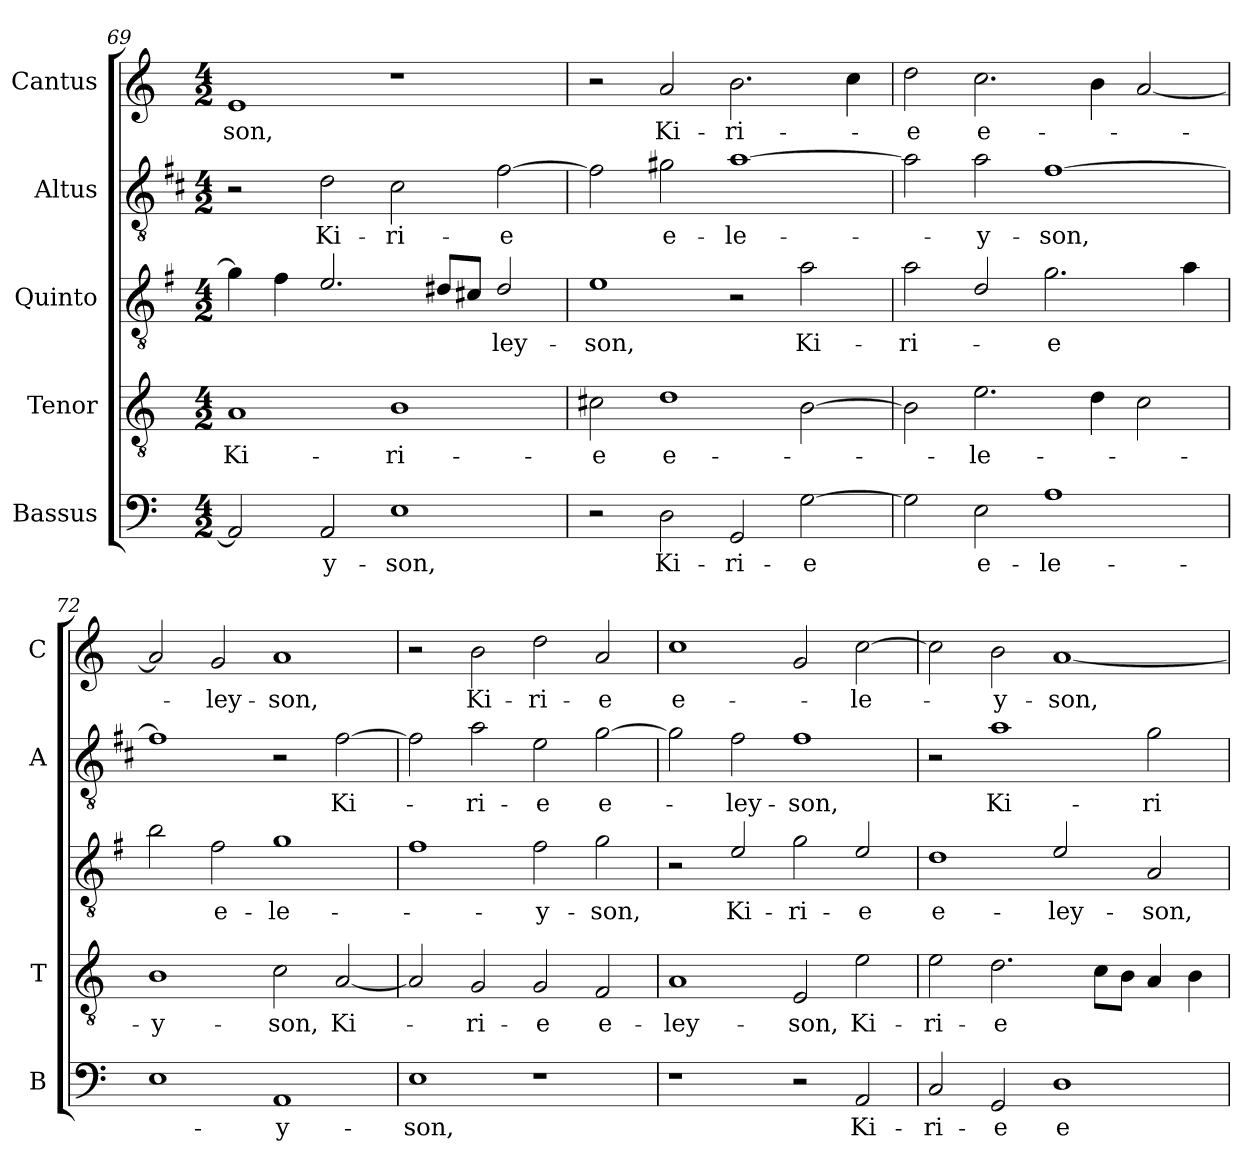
**kern	**text	**kern	**text	**kern	**text	**kern	**text	**kern	**text
*part5	*part5	*part4	*part4	*part3	*part3	*part2	*part2	*part1	*part1
*staff5	*staff5	*staff4	*staff4	*staff3	*staff3	*staff2	*staff2	*staff1	*staff1
*I"Bassus	*	*I"Tenor	*	*I"Quinto	*	*I"Altus	*	*I"Cantus	*
*I'B	*	*I'T	*	*	*	*I'A	*	*I'C	*
*clefF4	*	*clefGv2	*	*clefGv2	*	*clefGv2	*	*clefG2	*
*	*	*	*	*ITrd4c7	*	*ITrd1c2	*	*	*
*k[]	*	*k[]	*	*k[]	*	*k[]	*	*k[]	*
*C:	*	*C:	*	*C:	*	*C:	*	*C:	*
*M4/2	*	*M4/2	*	*M4/2	*	*M4/2	*	*M4/2	*
=69	=69	=69	=69	=69	=69	=69	=69	=69	=69
!	!	!	!LO:LY:b	!	!	!	!	!	!LO:LY:b
2AA/]	.	1A	Ki-	4c\]	.	2r	.	1e	-son,
.	.	.	.	4B\	.	.	.	.	.
!	!LO:LY:b	!	!	!	!	!	!LO:LY:b	!	!
2AA/	-y-	.	.	2.A/	.	2c\	Ki-	.	.
!	!LO:LY:b	!	!LO:LY:b	!	!	!	!LO:LY:b	!	!
1E	-son,	1B	-ri-	.	.	2B\	-ri-	1r	.
.	.	.	.	8G#X/L	.	.	.	.	.
.	.	.	.	8F#X/J	.	.	.	.	.
!	!	!	!	!	!LO:LY:b	!	!LO:LY:b	!	!
.	.	.	.	2G#/	-ley-	[2e\	-e	.	.
=70	=70	=70	=70	=70	=70	=70	=70	=70	=70
!	!	!	!LO:LY:b	!	!LO:LY:b	!	!	!	!
2r	.	2c#X\	-e	1A	-son,	2e\]	.	2r	.
!	!LO:LY:b	!	!LO:LY:b	!	!	!	!LO:LY:b	!	!LO:LY:b
2D\	Ki-	1d	e-	.	.	2f#X\	e-	2a/	Ki-
!	!LO:LY:b	!	!	!	!	!	!LO:LY:b	!	!LO:LY:b
2GG/	-ri-	.	.	2r	.	[1g	-le-	2.b\	-ri-
!	!LO:LY:b	!	!	!	!LO:LY:b	!	!	!	!
[2G\	-e	[2B\	.	2d\	Ki-	.	.	.	.
.	.	.	.	.	.	.	.	4cc\	.
!!LO:PB:g=z
=71	=71	=71	=71	=71	=71	=71	=71	=71	=71
!	!	!	!	!	!LO:LY:b	!	!	!	!LO:LY:b
2G\]	.	2B\]	.	2d\	-ri-	2g\]	.	2dd\	-e
!	!LO:LY:b	!	!LO:LY:b	!	!	!	!LO:LY:b	!	!LO:LY:b
2E\	e-	2.e\	-le-	2G/	.	2g\	-y-	2.cc\	e-
!	!LO:LY:b	!	!	!	!LO:LY:b	!	!LO:LY:b	!	!
1A	-le-	.	.	2.c\	-e	[1e	-son,	.	.
.	.	4d\	.	.	.	.	.	4b\	.
.	.	2c\	.	.	.	.	.	[2a/	.
.	.	.	.	4d\	.	.	.	.	.
=72	=72	=72	=72	=72	=72	=72	=72	=72	=72
!	!	!	!LO:LY:b	!	!	!	!	!	!
1E	.	1B	-y-	2e\	.	1e]	.	2a/]	.
!	!	!	!	!	!LO:LY:b	!	!	!	!LO:LY:b
.	.	.	.	2B\	e-	.	.	2g/	-ley-
!	!LO:LY:b	!	!LO:LY:b	!	!LO:LY:b	!	!	!	!LO:LY:b
1AA	-y-	2c\	-son,	1c	-le-	2r	.	1a	-son,
!	!	!	!LO:LY:b	!	!	!	!LO:LY:b	!	!
.	.	[2A/	Ki-	.	.	[2e\	Ki-	.	.
=73	=73	=73	=73	=73	=73	=73	=73	=73	=73
!	!LO:LY:b	!	!	!	!	!	!	!	!
1E	-son,	2A/]	.	1B	.	2e\]	.	2r	.
!	!	!	!LO:LY:b	!	!	!	!LO:LY:b	!	!LO:LY:b
.	.	2G/	-ri-	.	.	2g\	-ri-	2b\	Ki-
!	!	!	!LO:LY:b	!	!LO:LY:b	!	!LO:LY:b	!	!LO:LY:b
1r	.	2G/	-e	2B\	-y-	2d\	-e	2dd\	-ri-
!	!	!	!LO:LY:b	!	!LO:LY:b	!	!LO:LY:b	!	!LO:LY:b
.	.	2F/	e-	2c\	-son,	[2f\	e-	2a/	-e
=74	=74	=74	=74	=74	=74	=74	=74	=74	=74
!	!	!	!LO:LY:b	!	!	!	!	!	!LO:LY:b
1r	.	1A	-ley-	2r	.	2f\]	.	1cc	e-
!	!	!	!	!	!LO:LY:b	!	!LO:LY:b	!	!
.	.	.	.	2A/	Ki-	2e\	-ley-	.	.
!	!	!	!LO:LY:b	!	!LO:LY:b	!	!LO:LY:b	!	!
2r	.	2E/	-son,	2c\	-ri-	1e	-son,	2g/	.
!	!LO:LY:b	!	!LO:LY:b	!	!LO:LY:b	!	!	!	!LO:LY:b
2AA/	Ki-	2e\	Ki-	2A/	-e	.	.	[2cc\	-le-
=75	=75	=75	=75	=75	=75	=75	=75	=75	=75
!	!LO:LY:b	!	!LO:LY:b	!	!LO:LY:b	!	!	!	!
2C/	-ri-	2e\	-ri-	1G	e-	2r	.	2cc\]	.
!	!LO:LY:b	!	!LO:LY:b	!	!	!	!LO:LY:b	!	!LO:LY:b
2GG/	-e	2.d\	-e	.	.	1g	Ki-	2b\	-y-
!	!LO:LY:b	!	!	!	!LO:LY:b	!	!	!	!LO:LY:b
1D	e-	.	.	2A/	-ley-	.	.	[1a	-son,
.	.	8c\L	.	.	.	.	.	.	.
.	.	8B\J	.	.	.	.	.	.	.
!	!	!	!	!	!LO:LY:b	!	!LO:LY:b	!	!
.	.	4A/	.	2D/	-son,	2f\	-ri-	.	.
.	.	4B\	.	.	.	.	.	.	.
=	=	=	=	=	=	=	=	=	=
*-	*-	*-	*-	*-	*-	*-	*-	*-	*-
